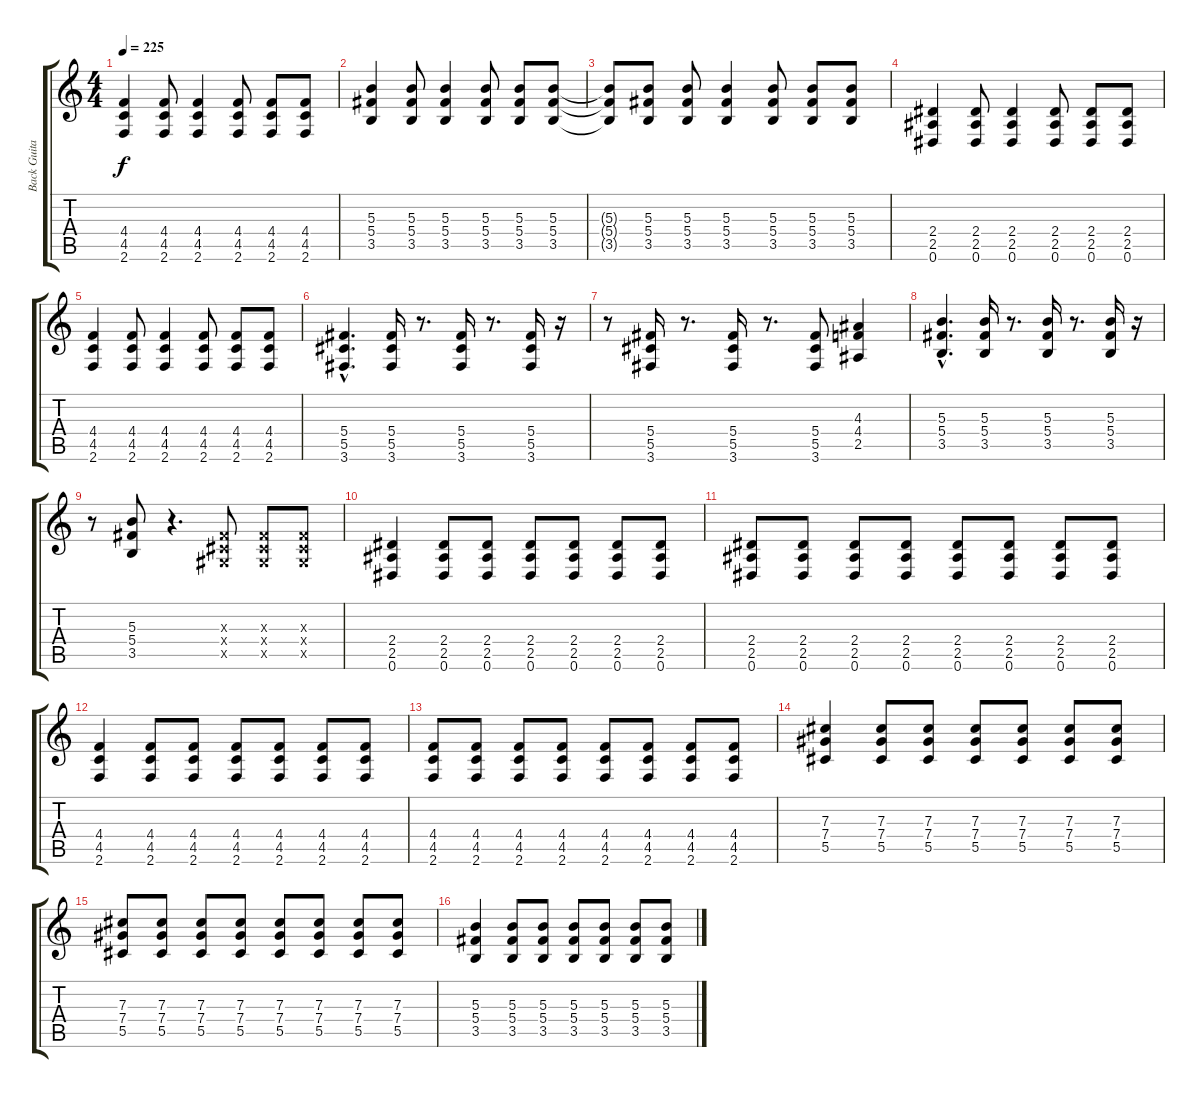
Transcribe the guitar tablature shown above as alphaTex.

\track ("Back Guitar" "Back Guita") {instrument distortionguitar}
\staff {score tabs}
\tuning (Eb4 Bb3 Gb3 Db3 Ab2 Eb2) {hide}
\ts (4 4)
\tempo 225
\clef g2
\ks c
(4.4 4.5 2.6).4{dy f} (4.4 4.5 2.6).8 (4.4 4.5 2.6).4 (4.4 4.5 2.6).8 (4.4 4.5 2.6).8 (4.4 4.5 2.6).8 |
(5.3 5.4 3.5).4 (5.3 5.4 3.5).8 (5.3 5.4 3.5).4 (5.3 5.4 3.5).8 (5.3 5.4 3.5).8 (5.3 5.4 3.5).8 |
(5.3{t} 5.4{t} 3.5{t}).8 (5.3 5.4 3.5).8 (5.3 5.4 3.5).8 (5.3 5.4 3.5).4 (5.3 5.4 3.5).8 (5.3 5.4 3.5).8 (5.3 5.4 3.5).8 |
(2.4 2.5 0.6).4 (2.4 2.5 0.6).8 (2.4 2.5 0.6).4 (2.4 2.5 0.6).8 (2.4 2.5 0.6).8 (2.4 2.5 0.6).8 |
(4.4 4.5 2.6).4 (4.4 4.5 2.6).8 (4.4 4.5 2.6).4 (4.4 4.5 2.6).8 (4.4 4.5 2.6).8 (4.4 4.5 2.6).8 |
(5.4{hac} 5.5{hac} 3.6{hac}).4{d} (5.4 5.5 3.6).16 r.8{d} (5.4 5.5 3.6).16 r.8{d} (5.4 5.5 3.6).16 r.16 |
r.8 (5.4 5.5 3.6).16 r.8{d} (5.4 5.5 3.6).16 r.8{d} (5.4 5.5 3.6).8 (4.3 4.4 2.5).4 |
(5.3{hac} 5.4{hac} 3.5{hac}).4{d} (5.3 5.4 3.5).16 r.8{d} (5.3 5.4 3.5).16 r.8{d} (5.3 5.4 3.5).16 r.16 |
r.8 (5.3 5.4 3.5).8 r.4{d} (0.3{x} 0.4{x} 0.5{x}).8 (0.3{x} 0.4{x} 0.5{x}).8 (0.3{x} 0.4{x} 0.5{x}).8 |
(2.4 2.5 0.6).4 (2.4 2.5 0.6).8 (2.4 2.5 0.6).8 (2.4 2.5 0.6).8 (2.4 2.5 0.6).8 (2.4 2.5 0.6).8 (2.4 2.5 0.6).8 |
(2.4 2.5 0.6).8 (2.4 2.5 0.6).8 (2.4 2.5 0.6).8 (2.4 2.5 0.6).8 (2.4 2.5 0.6).8 (2.4 2.5 0.6).8 (2.4 2.5 0.6).8 (2.4 2.5 0.6).8 |
(4.4 4.5 2.6).4 (4.4 4.5 2.6).8 (4.4 4.5 2.6).8 (4.4 4.5 2.6).8 (4.4 4.5 2.6).8 (4.4 4.5 2.6).8 (4.4 4.5 2.6).8 |
(4.4 4.5 2.6).8 (4.4 4.5 2.6).8 (4.4 4.5 2.6).8 (4.4 4.5 2.6).8 (4.4 4.5 2.6).8 (4.4 4.5 2.6).8 (4.4 4.5 2.6).8 (4.4 4.5 2.6).8 |
(7.3 7.4 5.5).4 (7.3 7.4 5.5).8 (7.3 7.4 5.5).8 (7.3 7.4 5.5).8 (7.3 7.4 5.5).8 (7.3 7.4 5.5).8 (7.3 7.4 5.5).8 |
(7.3 7.4 5.5).8 (7.3 7.4 5.5).8 (7.3 7.4 5.5).8 (7.3 7.4 5.5).8 (7.3 7.4 5.5).8 (7.3 7.4 5.5).8 (7.3 7.4 5.5).8 (7.3 7.4 5.5).8 |
(5.3 5.4 3.5).4 (5.3 5.4 3.5).8 (5.3 5.4 3.5).8 (5.3 5.4 3.5).8 (5.3 5.4 3.5).8 (5.3 5.4 3.5).8 (5.3 5.4 3.5).8
